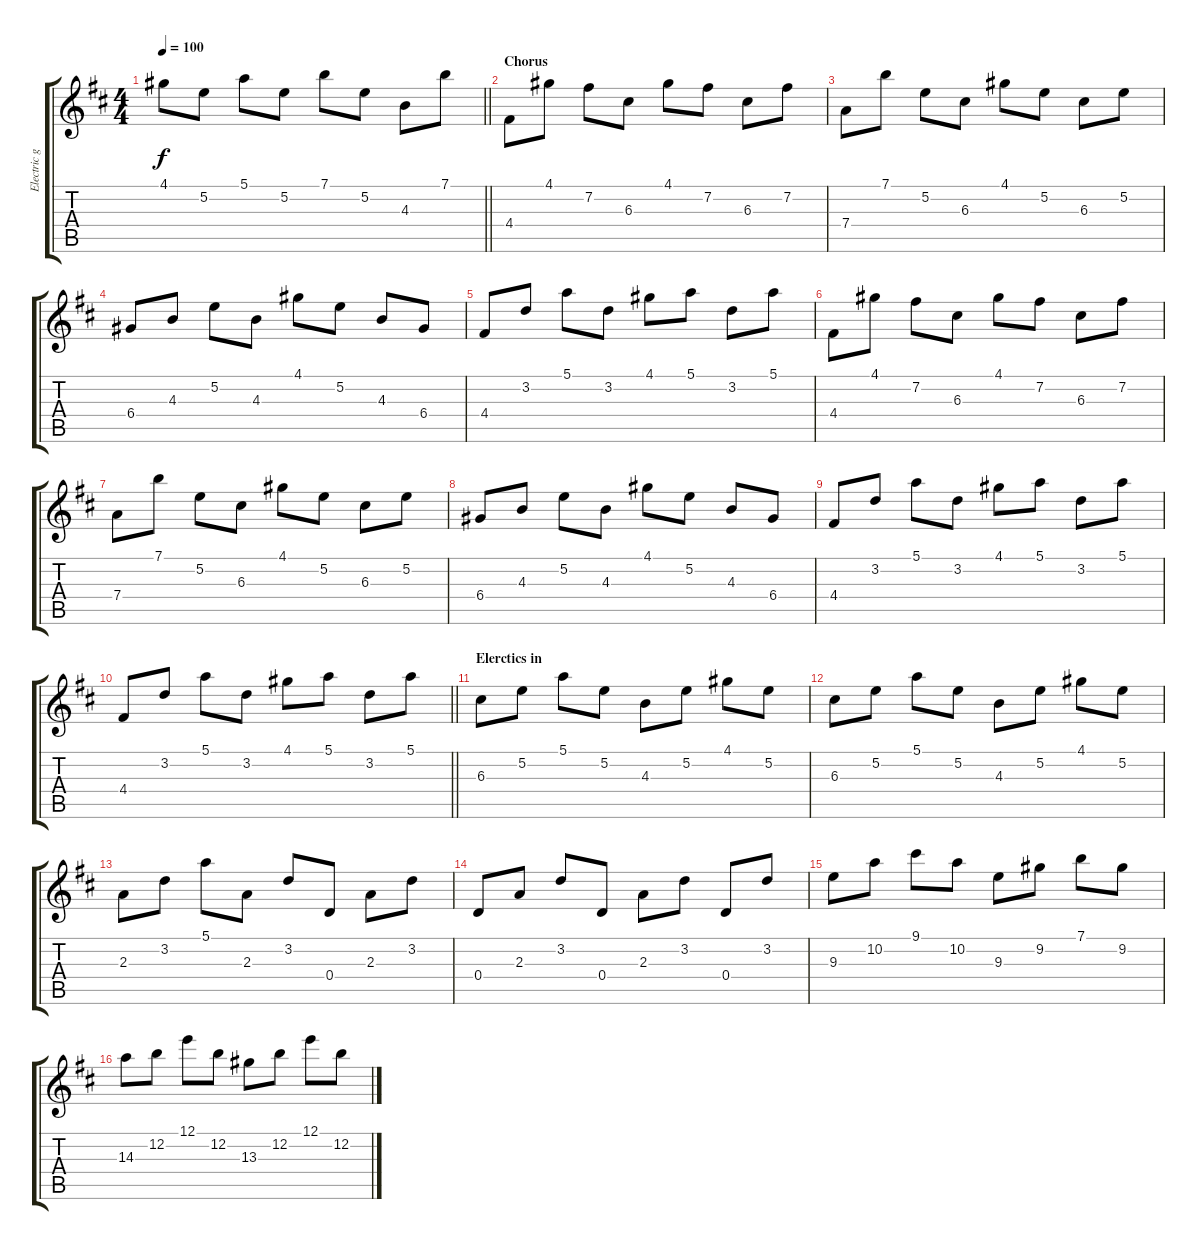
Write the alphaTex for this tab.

\track ("Electric guitar 2" "Electric g") {instrument acousticguitarsteel}
\staff {score tabs}
\tuning (E4 B3 G3 D3 A2 E2) {hide}
\ts (4 4)
\tempo 100
\clef g2
\barLineRight lightlight
\ks d
4.1.8{dy f} 5.2.8 5.1.8 5.2.8 7.1.8 5.2.8 4.3.8 7.1.8 |
\section ("" "Chorus")
4.4.8 4.1.8 7.2.8 6.3.8 4.1.8 7.2.8 6.3.8 7.2.8 |
7.4.8 7.1.8 5.2.8 6.3.8 4.1.8 5.2.8 6.3.8 5.2.8 |
6.4.8 4.3.8 5.2.8 4.3.8 4.1.8 5.2.8 4.3.8 6.4.8 |
4.4.8 3.2.8 5.1.8 3.2.8 4.1.8 5.1.8 3.2.8 5.1.8 |
4.4.8 4.1.8 7.2.8 6.3.8 4.1.8 7.2.8 6.3.8 7.2.8 |
7.4.8 7.1.8 5.2.8 6.3.8 4.1.8 5.2.8 6.3.8 5.2.8 |
6.4.8 4.3.8 5.2.8 4.3.8 4.1.8 5.2.8 4.3.8 6.4.8 |
4.4.8 3.2.8 5.1.8 3.2.8 4.1.8 5.1.8 3.2.8 5.1.8 |
\barLineRight lightlight
4.4.8 3.2.8 5.1.8 3.2.8 4.1.8 5.1.8 3.2.8 5.1.8 |
\section ("" "Elerctics in")
6.3.8 5.2.8 5.1.8 5.2.8 4.3.8 5.2.8 4.1.8 5.2.8 |
6.3.8 5.2.8 5.1.8 5.2.8 4.3.8 5.2.8 4.1.8 5.2.8 |
2.3.8 3.2.8 5.1.8 2.3.8 3.2.8 0.4.8 2.3.8 3.2.8 |
0.4.8 2.3.8 3.2.8 0.4.8 2.3.8 3.2.8 0.4.8 3.2.8 |
9.3.8 10.2.8 9.1.8 10.2.8 9.3.8 9.2.8 7.1.8 9.2.8 |
14.3.8 12.2.8 12.1.8 12.2.8 13.3.8 12.2.8 12.1.8 12.2.8
